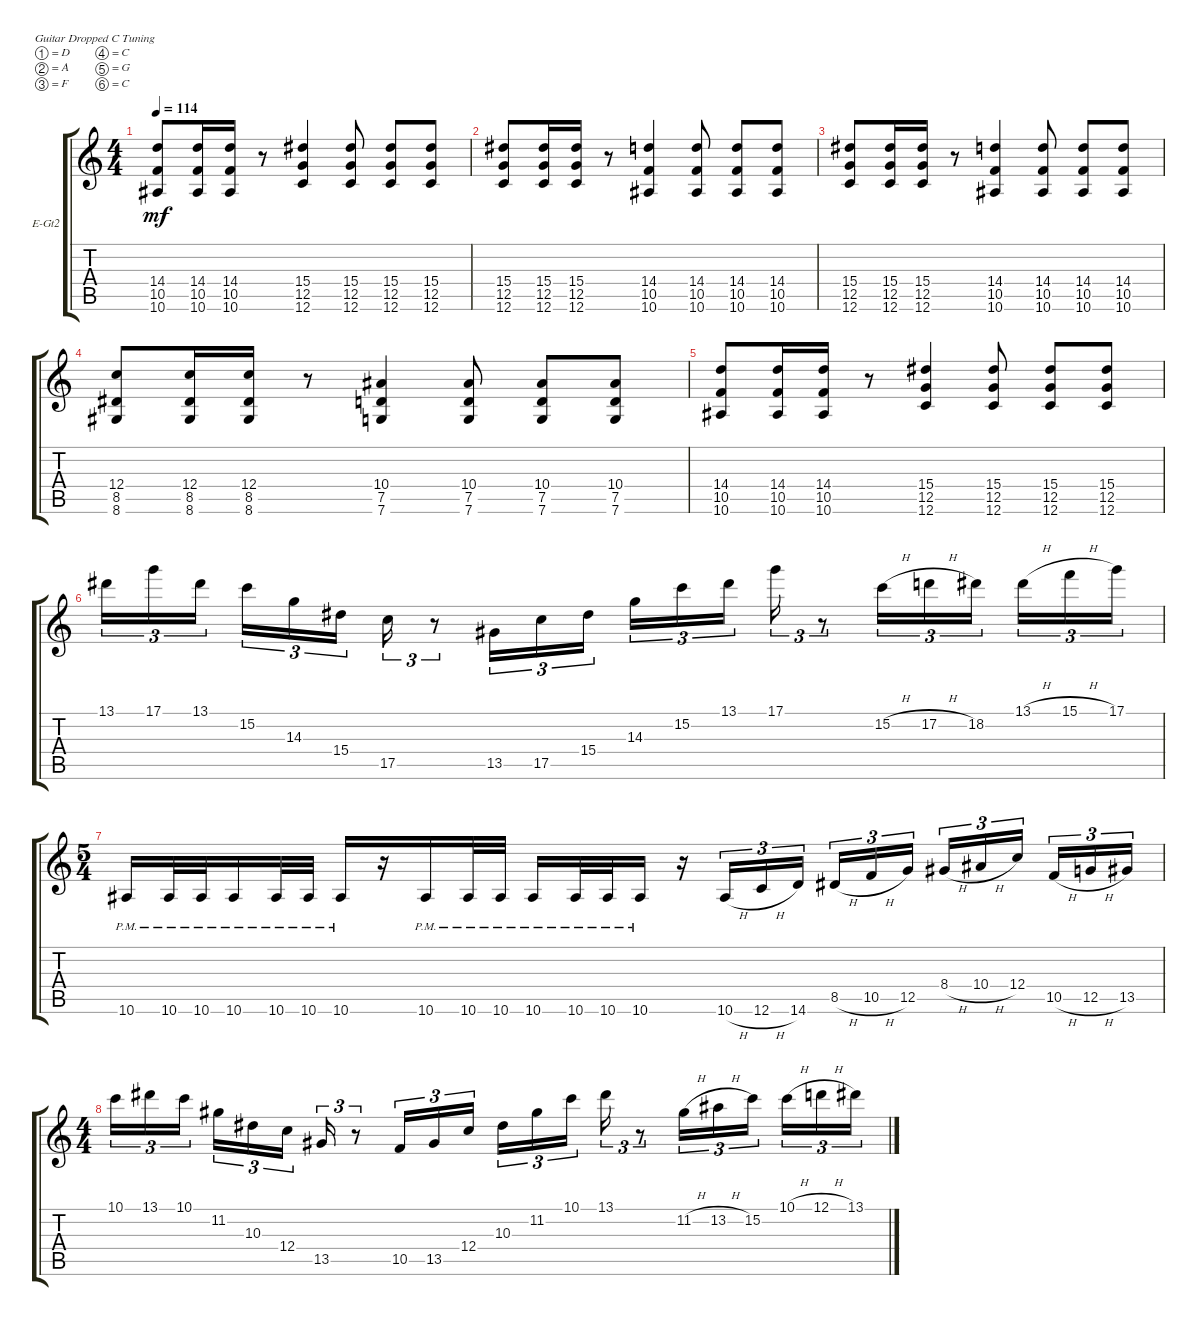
\defaultSystemsLayout 4
\bracketExtendMode groupsimilarinstruments
\firstSystemTrackNameOrientation horizontal
\otherSystemsTrackNameOrientation horizontal
\track ("Guitar 2" "E-Gt2") {instrument distortionguitar}
\staff {score tabs}
\tuning (D4 A3 F3 C3 G2 C2)
\ts (4 4)
\tempo 114
\clef g2
\ks c
(10.6 10.5 14.4).8{dy mf} (10.6 10.5 14.4).16 (10.6 10.5 14.4).16 r.8 (12.6 12.5 15.4).4 (12.6 12.5 15.4).8 (12.6 12.5 15.4).8 (12.6 12.5 15.4).8 |
(12.6 12.5 15.4).8 (12.6 12.5 15.4).16 (12.6 12.5 15.4).16 r.8 (10.6 10.5 14.4).4 (10.6 10.5 14.4).8 (10.6 10.5 14.4).8 (10.6 10.5 14.4).8 |
(12.6 12.5 15.4).8 (12.6 12.5 15.4).16 (12.6 12.5 15.4).16 r.8 (10.6 10.5 14.4).4 (10.6 10.5 14.4).8 (10.6 10.5 14.4).8 (10.6 10.5 14.4).8 |
(8.6 8.5 12.4).8 (8.6 8.5 12.4).16 (8.6 8.5 12.4).16 r.8 (7.6 7.5 10.4).4 (7.6 7.5 10.4).8 (7.6 7.5 10.4).8 (7.6 7.5 10.4).8 |
(10.6 10.5 14.4).8 (10.6 10.5 14.4).16 (10.6 10.5 14.4).16 r.8 (12.6 12.5 15.4).4 (12.6 12.5 15.4).8 (12.6 12.5 15.4).8 (12.6 12.5 15.4).8 |
13.1.16{tu (3 2)} 17.1.16{tu (3 2)} 13.1.16{tu (3 2)} 15.2.16{tu (3 2)} 14.3.16{tu (3 2)} 15.4.16{tu (3 2)} 17.5.16{tu (3 2)} r.8{tu (3 2)} 13.5.16{tu (3 2)} 17.5.16{tu (3 2)} 15.4.16{tu (3 2)} 14.3.16{tu (3 2)} 15.2.16{tu (3 2)} 13.1.16{tu (3 2)} 17.1.16{tu (3 2)} r.8{tu (3 2)} 15.2{h}.16{tu (3 2)} 17.2{h}.16{tu (3 2)} 18.2.16{tu (3 2)} 13.1{h}.16{tu (3 2)} 15.1{h}.16{tu (3 2)} 17.1.16{tu (3 2)} |
\ts (5 4)
10.6{pm}.16 10.6{pm}.32 10.6{pm}.32 10.6{pm}.16 10.6{pm}.32 10.6{pm}.32 10.6{pm}.16 r.16 10.6{pm}.16 10.6{pm}.32 10.6{pm}.32 10.6{pm}.16 10.6{pm}.32 10.6{pm}.32 10.6{pm}.16 r.16 10.6{h}.16{tu (3 2)} 12.6{h}.16{tu (3 2)} 14.6.16{tu (3 2)} 8.5{h}.16{tu (3 2)} 10.5{h}.16{tu (3 2)} 12.5.16{tu (3 2)} 8.4{h}.16{tu (3 2)} 10.4{h}.16{tu (3 2)} 12.4.16{tu (3 2)} 10.5{h}.16{tu (3 2)} 12.5{h}.16{tu (3 2)} 13.5.16{tu (3 2)} |
\ts (4 4)
10.1.16{tu (3 2)} 13.1.16{tu (3 2)} 10.1.16{tu (3 2)} 11.2.16{tu (3 2)} 10.3.16{tu (3 2)} 12.4.16{tu (3 2)} 13.5.16{tu (3 2)} r.8{tu (3 2)} 10.5.16{tu (3 2)} 13.5.16{tu (3 2)} 12.4.16{tu (3 2)} 10.3.16{tu (3 2)} 11.2.16{tu (3 2)} 10.1.16{tu (3 2)} 13.1.16{tu (3 2)} r.8{tu (3 2)} 11.2{h}.16{tu (3 2)} 13.2{h}.16{tu (3 2)} 15.2.16{tu (3 2)} 10.1{h}.16{tu (3 2)} 12.1{h}.16{tu (3 2)} 13.1.16{tu (3 2)}
